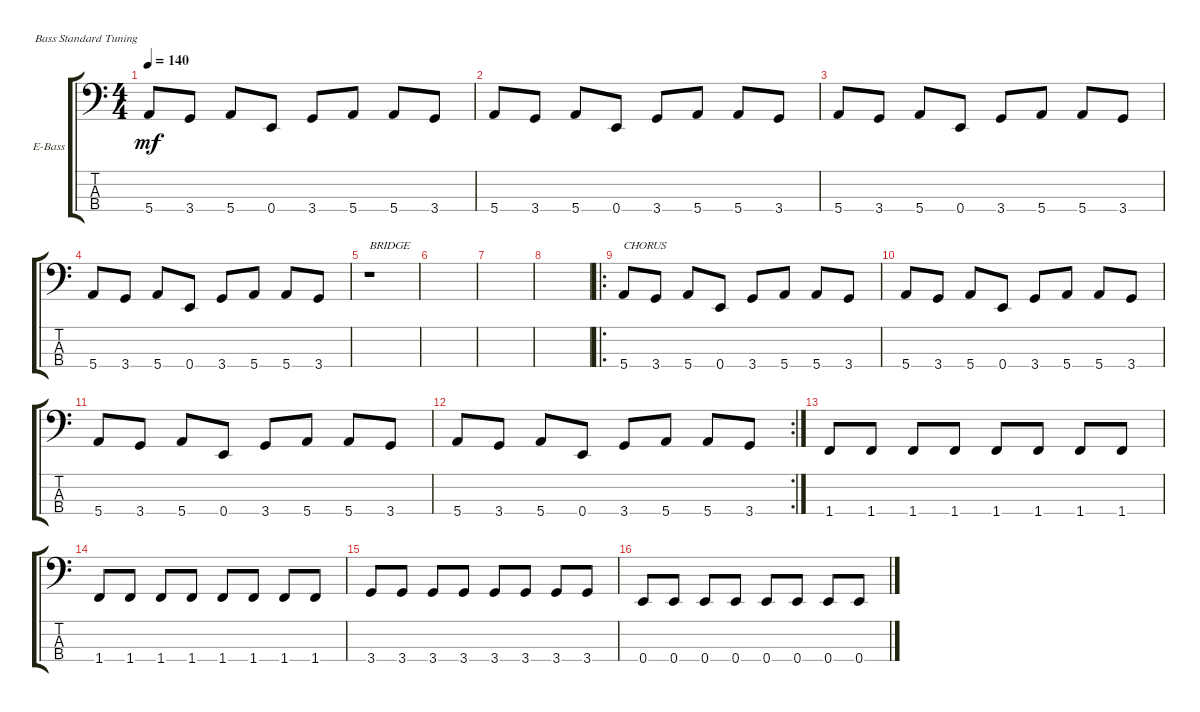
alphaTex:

\defaultSystemsLayout 4
\bracketExtendMode groupsimilarinstruments
\multiTrackTrackNamePolicy hidden
\firstSystemTrackNameOrientation horizontal
\otherSystemsTrackNameOrientation horizontal
\track ("Electric Bass" "E-Bass") {instrument electricbassfinger}
\staff {score tabs}
\tuning (G2 D2 A1 E1)
\ts (4 4)
\tempo 140
\clef f4
\ks aminor
5.4.8{dy mf} 3.4.8 5.4.8 0.4.8 3.4.8 5.4.8 5.4.8 3.4.8 |
5.4.8 3.4.8 5.4.8 0.4.8 3.4.8 5.4.8 5.4.8 3.4.8 |
5.4.8 3.4.8 5.4.8 0.4.8 3.4.8 5.4.8 5.4.8 3.4.8 |
5.4.8 3.4.8 5.4.8 0.4.8 3.4.8 5.4.8 5.4.8 3.4.8 |
r.1{txt "BRIDGE"} |
|
|
|
\ro
\scale
0.25997 5.4.8{txt "CHORUS"} 3.4.8 5.4.8 0.4.8 3.4.8 5.4.8 5.4.8 3.4.8 |
\scale
0.243161 5.4.8 3.4.8 5.4.8 0.4.8 3.4.8 5.4.8 5.4.8 3.4.8 |
\scale
0.241731 5.4.8 3.4.8 5.4.8 0.4.8 3.4.8 5.4.8 5.4.8 3.4.8 |
\rc 2
\scale
0.255114 5.4.8 3.4.8 5.4.8 0.4.8 3.4.8 5.4.8 5.4.8 3.4.8 |
\scale
0.258571 1.4.8 1.4.8 1.4.8 1.4.8 1.4.8 1.4.8 1.4.8 1.4.8 |
\scale
0.245714 1.4.8 1.4.8 1.4.8 1.4.8 1.4.8 1.4.8 1.4.8 1.4.8 |
\scale
0.245714 3.4.8 3.4.8 3.4.8 3.4.8 3.4.8 3.4.8 3.4.8 3.4.8 |
\scale
0.25 0.4.8 0.4.8 0.4.8 0.4.8 0.4.8 0.4.8 0.4.8 0.4.8
